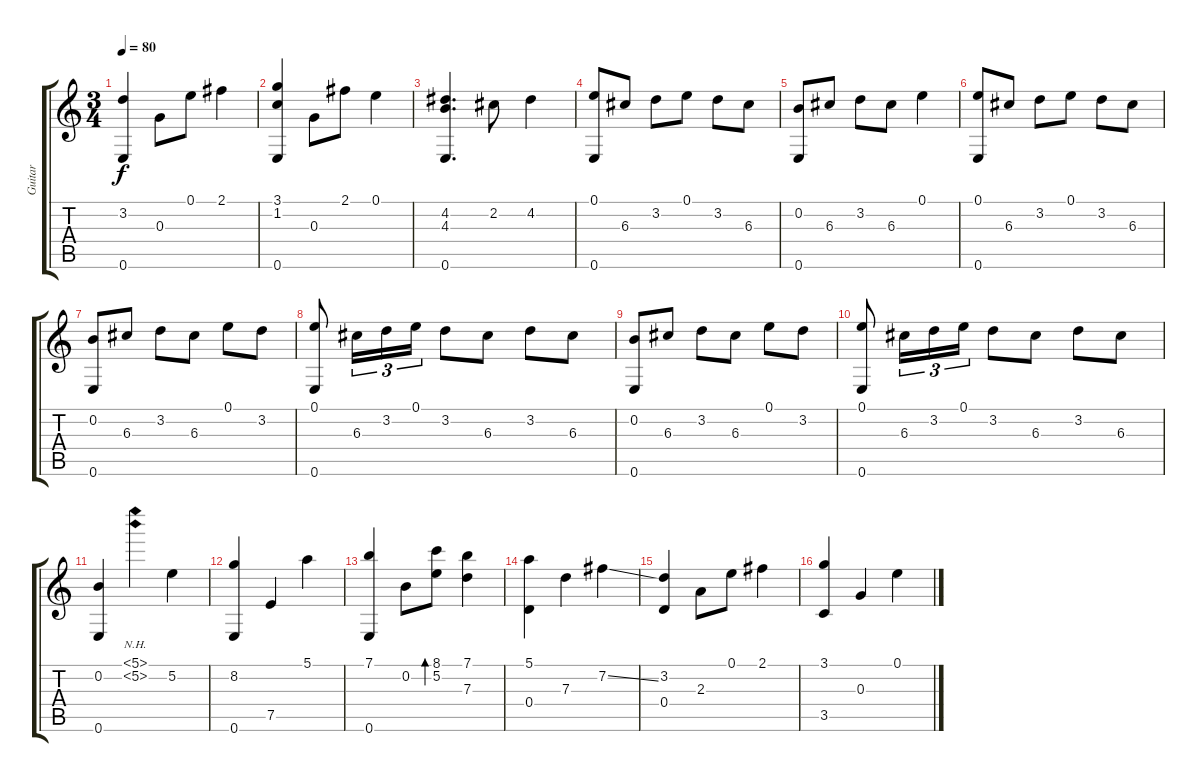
\track ("Guitar" "Guitar") {instrument acousticguitarsteel}
\staff {score tabs}
\tuning (E4 B3 G3 D3 A2 E2) {hide}
\ts (3 4)
\tempo 80
\clef g2
\ks c
(3.2 0.6).4{dy f} 0.3.8 0.1.8 2.1.4 |
(3.1 1.2 0.6).4 0.3.8 2.1.8 0.1.4 |
(4.2 4.3 0.6).4{d} 2.2.8 4.2.4 |
(0.1 0.6).8 6.3.8 3.2.8 0.1.8 3.2.8 6.3.8 |
(0.2 0.6).8 6.3.8 3.2.8 6.3.8 0.1.4 |
(0.1 0.6).8 6.3.8 3.2.8 0.1.8 3.2.8 6.3.8 |
(0.2 0.6).8 6.3.8 3.2.8 6.3.8 0.1.8 3.2.8 |
(0.1 0.6).8 6.3.16{tu (3 2)} 3.2.16{tu (3 2)} 0.1.16{tu (3 2)} 3.2.8 6.3.8 3.2.8 6.3.8 |
(0.2 0.6).8 6.3.8 3.2.8 6.3.8 0.1.8 3.2.8 |
(0.1 0.6).8 6.3.16{tu (3 2)} 3.2.16{tu (3 2)} 0.1.16{tu (3 2)} 3.2.8 6.3.8 3.2.8 6.3.8 |
(0.2 0.6).4 (5.1{nh} 5.2{nh}).4 5.2.4 |
(8.2 0.6).4 7.5.4 5.1.4 |
(7.1 0.6).4 0.2.8 (8.1 5.2).8{bd 60} (7.1 7.3).4 |
(5.1 0.4).4 7.3.4 7.2{ss}.4 |
(3.2 0.4).4 2.3.8 0.1.8 2.1.4 |
(3.1 3.5).4 0.3.4 0.1.4
